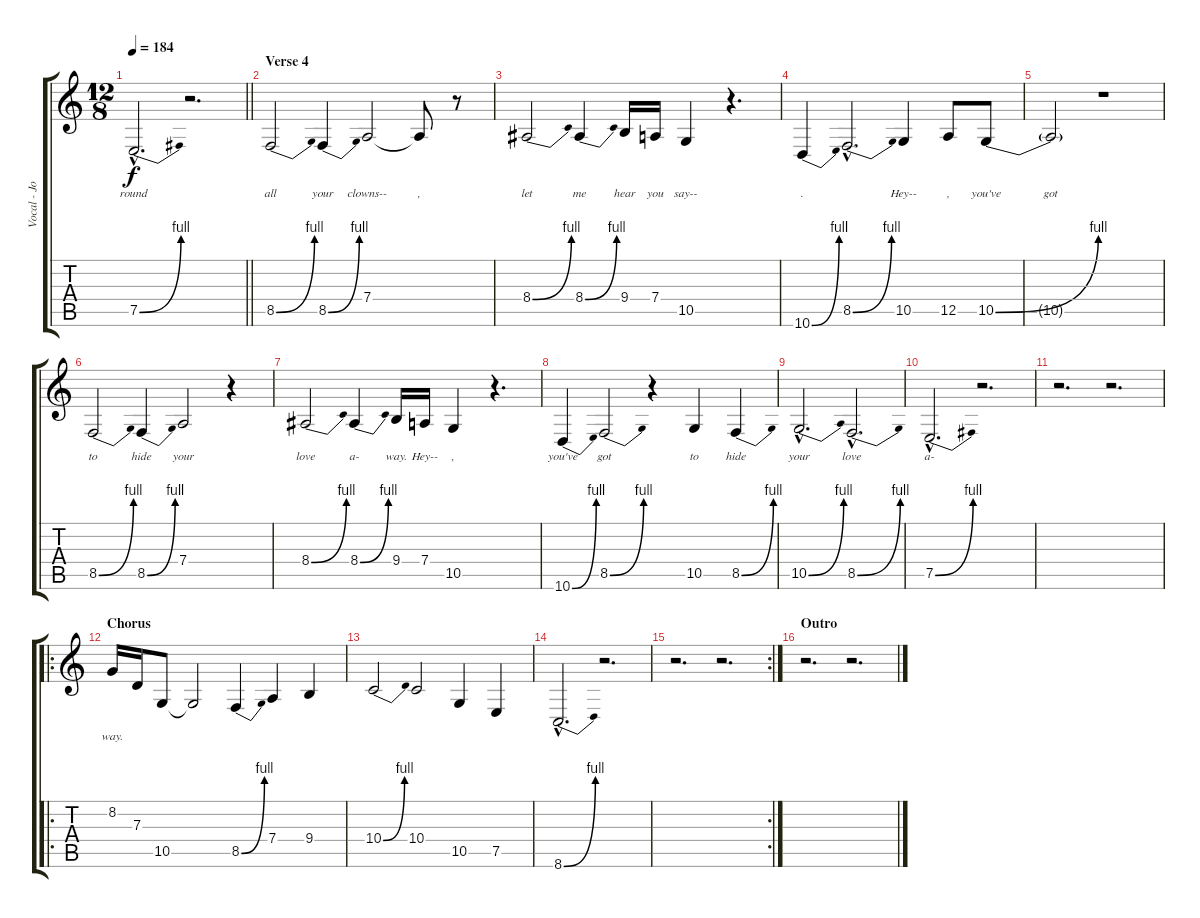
\track ("Vocal - John Lennon" "Vocal - Jo") {instrument altosax}
\staff {score tabs}
\tuning (E4 B3 G3 D3 A2 E2) {hide}
\ts (12 8)
\tempo 184
\clef g2
\barLineRight lightlight
\ks c
7.5{be (bend 0 0 60 4) hac}.2{d lyrics (0 "round") lyrics (1 "") lyrics (2 "") lyrics (3 "") lyrics (4 "") dy f} r.2{d} |
\section ("" "Verse 4")
8.5{be (bend 0 0 60 4)}.2{lyrics (0 "all") lyrics (1 "") lyrics (2 "") lyrics (3 "") lyrics (4 "")} 8.5{be (bend 0 0 60 4)}.4{lyrics (0 "your") lyrics (1 "") lyrics (2 "") lyrics (3 "") lyrics (4 "")} 7.4.2{lyrics (0 "clowns--") lyrics (1 "") lyrics (2 "") lyrics (3 "") lyrics (4 "")} 7.4{t}.8{lyrics (0 ",") lyrics (1 "") lyrics (2 "") lyrics (3 "") lyrics (4 "")} r.8 |
8.4{be (bend 0 0 60 4)}.2{lyrics (0 "let") lyrics (1 "") lyrics (2 "") lyrics (3 "") lyrics (4 "")} 8.4{be (bend 0 0 60 4)}.4{lyrics (0 "me") lyrics (1 "") lyrics (2 "") lyrics (3 "") lyrics (4 "")} 9.4.16{lyrics (0 "hear") lyrics (1 "") lyrics (2 "") lyrics (3 "") lyrics (4 "")} 7.4.16{lyrics (0 "you") lyrics (1 "") lyrics (2 "") lyrics (3 "") lyrics (4 "")} 10.5.4{lyrics (0 "say--") lyrics (1 "") lyrics (2 "") lyrics (3 "") lyrics (4 "")} r.4{d} |
10.6{be (bend 0 0 60 4)}.4{lyrics (0 ".") lyrics (1 "") lyrics (2 "") lyrics (3 "") lyrics (4 "")} 8.5{be (bend 0 0 60 4) hac}.2{d lyrics (0 "") lyrics (1 "") lyrics (2 "") lyrics (3 "") lyrics (4 "")} 10.5.4{lyrics (0 "Hey--") lyrics (1 "") lyrics (2 "") lyrics (3 "") lyrics (4 "")} 12.5.8{lyrics (0 ",") lyrics (1 "") lyrics (2 "") lyrics (3 "") lyrics (4 "")} 10.5{be (bend 0 0 60 4)}.8{lyrics (0 "you've") lyrics (1 "") lyrics (2 "") lyrics (3 "") lyrics (4 "")} |
10.5{t}.2{lyrics (0 "got") lyrics (1 "") lyrics (2 "") lyrics (3 "") lyrics (4 "")} r.1 |
8.5{be (bend 0 0 60 4)}.2{lyrics (0 "to") lyrics (1 "") lyrics (2 "") lyrics (3 "") lyrics (4 "")} 8.5{be (bend 0 0 60 4)}.4{lyrics (0 "hide") lyrics (1 "") lyrics (2 "") lyrics (3 "") lyrics (4 "")} 7.4.2{lyrics (0 "your") lyrics (1 "") lyrics (2 "") lyrics (3 "") lyrics (4 "")} r.4 |
8.4{be (bend 0 0 60 4)}.2{lyrics (0 "love") lyrics (1 "") lyrics (2 "") lyrics (3 "") lyrics (4 "")} 8.4{be (bend 0 0 60 4)}.4{lyrics (0 "a-") lyrics (1 "") lyrics (2 "") lyrics (3 "") lyrics (4 "")} 9.4.16{lyrics (0 "way.") lyrics (1 "") lyrics (2 "") lyrics (3 "") lyrics (4 "")} 7.4.16{lyrics (0 "Hey--") lyrics (1 "") lyrics (2 "") lyrics (3 "") lyrics (4 "")} 10.5.4{lyrics (0 ",") lyrics (1 "") lyrics (2 "") lyrics (3 "") lyrics (4 "")} r.4{d} |
10.6{be (bend 0 0 60 4)}.4{lyrics (0 "you've") lyrics (1 "") lyrics (2 "") lyrics (3 "") lyrics (4 "")} 8.5{be (bend 0 0 60 4)}.2{lyrics (0 "got") lyrics (1 "") lyrics (2 "") lyrics (3 "") lyrics (4 "")} r.4 10.5.4{lyrics (0 "to") lyrics (1 "") lyrics (2 "") lyrics (3 "") lyrics (4 "")} 8.5{be (bend 0 0 60 4)}.4{lyrics (0 "hide") lyrics (1 "") lyrics (2 "") lyrics (3 "") lyrics (4 "")} |
10.5{be (bend 0 0 60 4) hac}.2{d lyrics (0 "your") lyrics (1 "") lyrics (2 "") lyrics (3 "") lyrics (4 "")} 8.5{be (bend 0 0 60 4) hac}.2{d lyrics (0 "love") lyrics (1 "") lyrics (2 "") lyrics (3 "") lyrics (4 "")} |
7.5{be (bend 0 0 60 4) hac}.2{d lyrics (0 "a-") lyrics (1 "") lyrics (2 "") lyrics (3 "") lyrics (4 "")} r.2{d} |
r.2{d} r.2{d} |
\ro
\section ("" "Chorus")
8.2.16{lyrics (0 "way.") lyrics (1 "") lyrics (2 "") lyrics (3 "") lyrics (4 "")} 7.3.16 10.5.8 10.5{t}.2 8.5{be (bend 0 0 60 4)}.4 7.4.4 9.4.4 |
10.4{be (bend 0 0 60 4)}.2 10.4.2 10.5.4 7.5.4 |
8.6{be (bend 0 0 60 4) hac}.2{d} r.2{d} |
\rc 2
r.2{d} r.2{d} |
\section ("" "Outro")
r.2{d} r.2{d}
